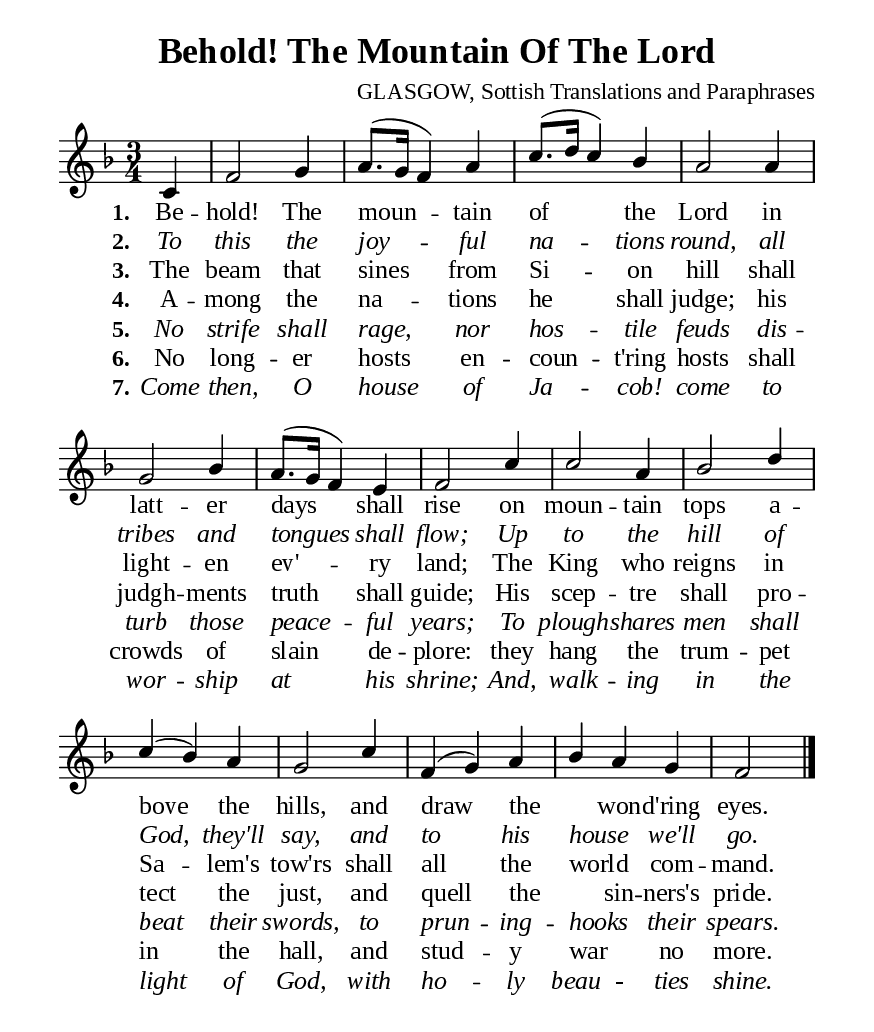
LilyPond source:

\version "2.18.2"

\header {
  title = "Behold! The Mountain Of The Lord"
  composer = "GLASGOW, Sottish Translations and Paraphrases"
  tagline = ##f
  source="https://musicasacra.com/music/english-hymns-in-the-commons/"
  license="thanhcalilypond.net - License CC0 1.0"
}

global= {
  \key f \major
  \time 3/4
  \override Score.BarNumber.break-visibility = ##(#f #f #f)
}

\paper {
  #(set-paper-size "a5")
  top-margin = 10\mm
  bottom-margin = 5\mm
  left-margin = 10\mm
  right-margin = 10\mm
  indent = #0
  #(define fonts
	 (make-pango-font-tree "Liberation Serif"
	 		       "Liberation Serif"
			       "Liberation Serif"
			       (/ 20 20)))
  system-system-spacing = #'((basic-distance . 3) (padding . 3))
}

printItalic = \with {
  \override LyricText.font-shape = #'italic
}

% Verse music
musicVerseSoprano = \relative c' {
                    \partial 4 c4 |
  f2 g4 |
  a8. (g16 f4) a |
  c8. (d16 c4) bes |
  a2 a4 |
  g2 bes4 |
  a8. (g16 f4) e |
  f2 c'4 |
  c2 a4 |
  bes2 d4 |
  c4 (bes) a |
  g2 c4 |
  f, (g) a |
  bes a g |
                    f2 \bar "|."
}

% Verse lyrics
verseOne = \lyricmode {
  \set stanza = #"1."
  Be -- hold! The moun -- tain of the Lord
  in latt -- er days shall rise
  on moun -- tain tops a -- bove the hills, 
  and draw the _ won -- d'ring eyes.
}

verseTwo = \lyricmode {
  \set stanza = #"2."
  To this the joy -- ful na -- tions round,
  all tribes and tongues shall flow;
  Up to the hill of God, they'll say,
  and to his house _ we'll go.
}

verseThree = \lyricmode {
  \set stanza = #"3."
  The beam that sines from Si -- on hill
  shall light -- en ev' -- ry land;
  The King who reigns in Sa -- lem's tow'rs
  shall all the world _ com -- mand.
}

verseFour = \lyricmode {
  \set stanza = #"4."
  A -- mong the na -- tions he shall judge;
  his judgh -- ments truth shall guide;
  His scep -- tre shall pro -- tect the just,
  and quell the _ sin -- ners's pride.
}

verseFive = \lyricmode {
  \set stanza = #"5."
  No strife shall rage, nor hos -- tile feuds
  dis -- turb those peace -- ful years;
  To plough -- shares men shall beat their swords,
  to prun -- ing -- hooks _ their spears.
}

verseSix = \lyricmode {
  \set stanza = #"6."
  No long -- er hosts en -- coun -- t'ring hosts
  shall crowds of slain de -- plore:
  they hang the trum -- pet in the hall,
  and stud -- y war _ no more.
}

verseSeven = \lyricmode {
  \set stanza = #"7."
  Come then, O house of Ja -- cob! come
  to wor -- ship at his shrine;
  And, walk -- ing in the light of God,
  with ho -- ly beau - ties shine.
}

% Layout
\score {
    \new ChoirStaff <<
      \new Staff <<
        \clef "treble"
        \new Voice = "sopranos" { \global \stemUp \slurUp \musicVerseSoprano }
      >>
      \new Lyrics \lyricsto sopranos \verseOne
      \new Lyrics \printItalic \lyricsto sopranos \verseTwo
      \new Lyrics \lyricsto sopranos \verseThree
      \new Lyrics \lyricsto sopranos \verseFour
      \new Lyrics \printItalic \lyricsto sopranos \verseFive
      \new Lyrics \lyricsto sopranos \verseSix
      \new Lyrics \printItalic \lyricsto sopranos \verseSeven
    >>
}
